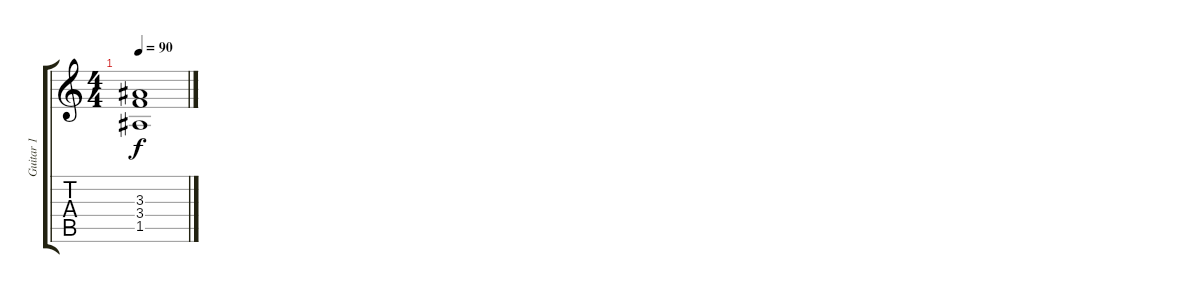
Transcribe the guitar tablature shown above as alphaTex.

\track ("Guitar 1" "Guitar 1") {instrument acousticguitarnylon}
\staff {score tabs}
\tuning (E4 B3 G3 D3 A2 E2) {hide}
\ts (4 4)
\tempo 90
\clef g2
\ks c
(3.3{t} 3.4{t} 1.5{t}).1{dy f}
